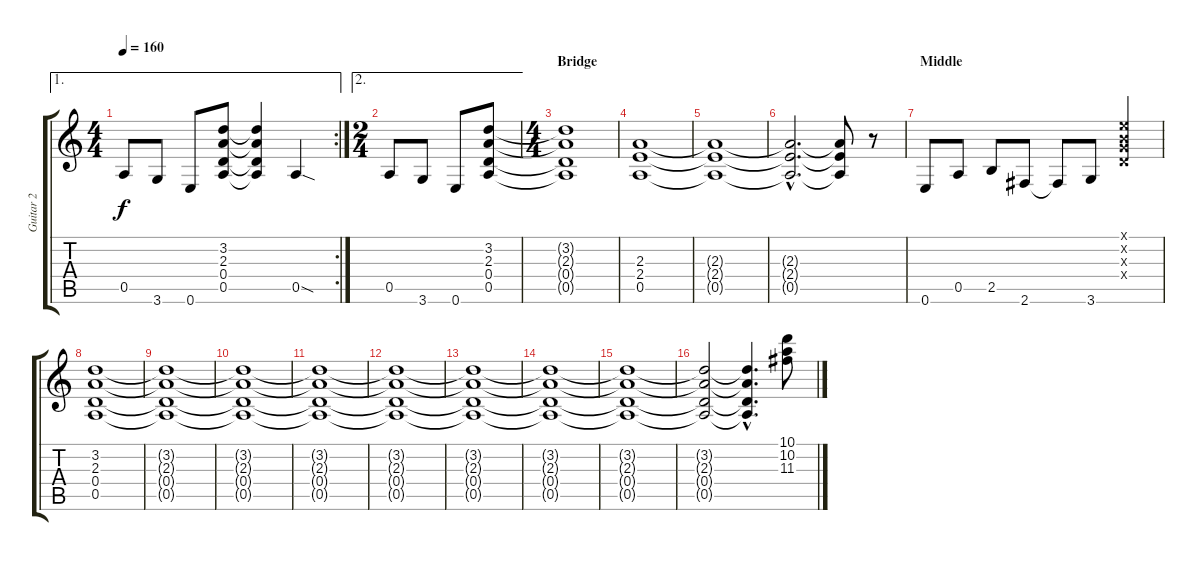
\track ("Guitar 2" "Guitar 2") {instrument distortionguitar}
\staff {score tabs}
\tuning (E4 B3 G3 D3 A2 E2) {hide}
\ae 1
\rc 2
\ts (4 4)
\tempo 160
\clef g2
\ks c
0.5.8{dy f} 3.6.8 0.6.8 (3.2 2.3 0.4 0.5).8 (3.2{t} 2.3{t} 0.4{t} 0.5{t}).4 0.5{sod}.4 |
\ae 2
\ts (2 4)
0.5.8 3.6.8 0.6.8 (3.2 2.3 0.4 0.5).8 |
\ts (4 4)
\section ("" "Bridge")
(3.2{t} 2.3{t} 0.4{t} 0.5{t}).1 |
(2.3 2.4 0.5).1 |
(2.3{t} 2.4{t} 0.5{t}).1 |
(2.3{hac t} 2.4{hac t} 0.5{hac t}).2{d} (2.3{t} 2.4{t} 0.5{t}).8 r.8 |
\section ("" "Middle")
0.6.8 0.5.8 2.5.8 2.6.8 2.6{t}.8 3.6.8 (0.1{x} 0.2{x} 0.3{x} 0.4{x}).4 |
(3.2 2.3 0.4 0.5).1 |
(3.2{t} 2.3{t} 0.4{t} 0.5{t}).1 |
(3.2{t} 2.3{t} 0.4{t} 0.5{t}).1 |
(3.2{t} 2.3{t} 0.4{t} 0.5{t}).1 |
(3.2{t} 2.3{t} 0.4{t} 0.5{t}).1 |
(3.2{t} 2.3{t} 0.4{t} 0.5{t}).1 |
(3.2{t} 2.3{t} 0.4{t} 0.5{t}).1 |
(3.2{t} 2.3{t} 0.4{t} 0.5{t}).1 |
(3.2{t} 2.3{t} 0.4{t} 0.5{t}).2 (3.2{hac t} 2.3{hac t} 0.4{hac t} 0.5{hac t}).4{d} (10.1 10.2 11.3).8
